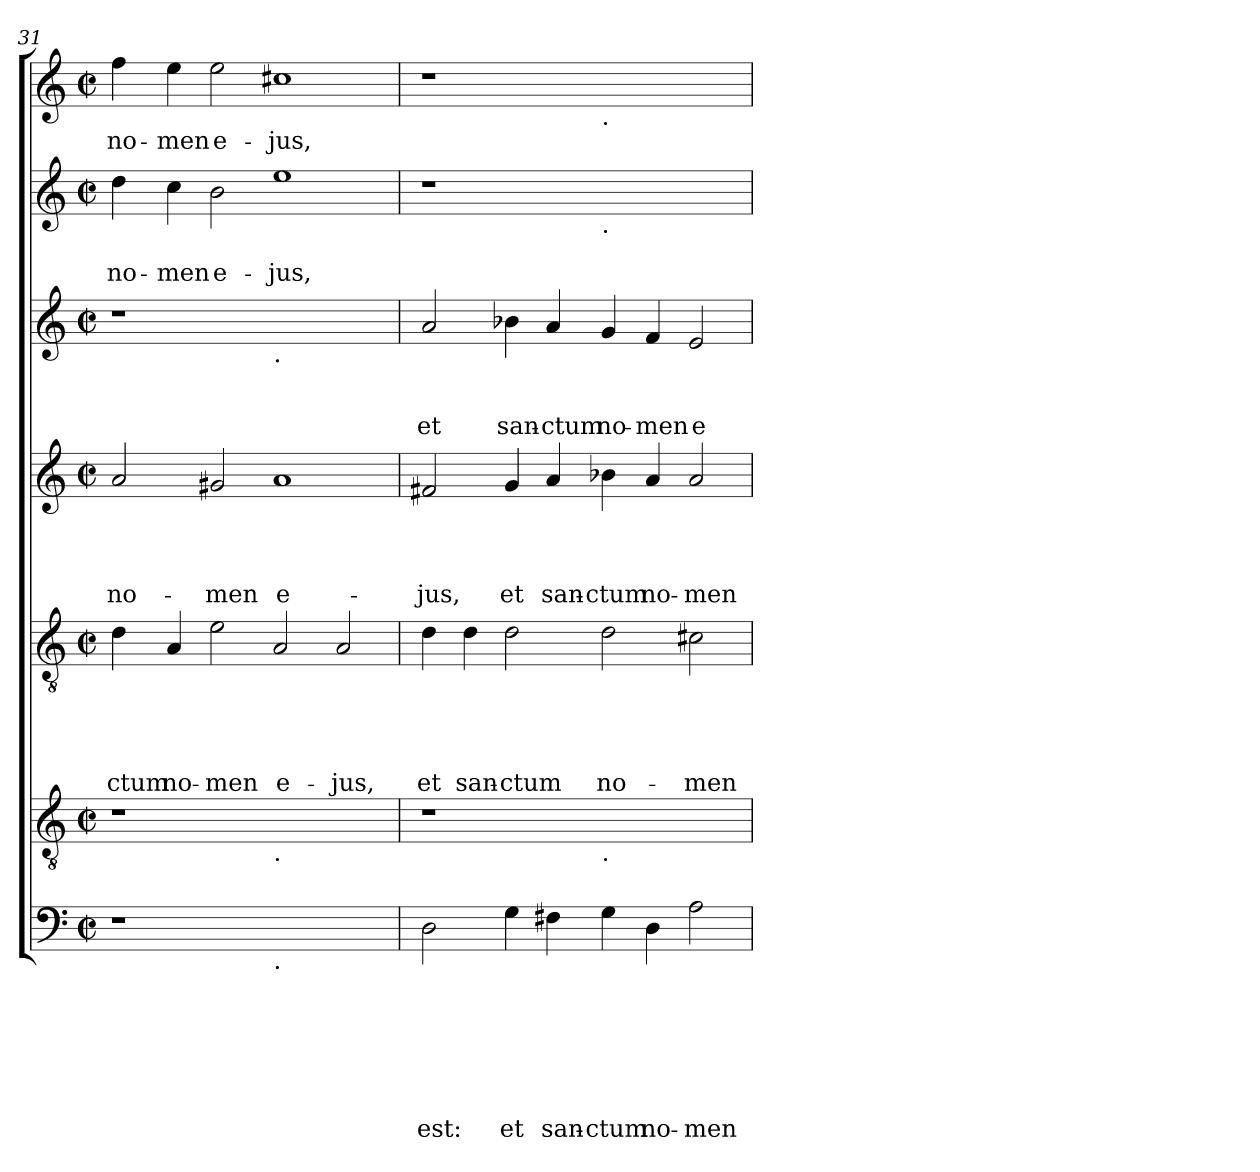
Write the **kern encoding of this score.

**kern	**text	**text	**text	**text	**text	**text	**text	**kern	**kern	**text	**text	**text	**text	**text	**kern	**text	**text	**text	**text	**kern	**text	**text	**text	**kern	**text	**text	**kern	**text
*part7	*part7	*part7	*part7	*part7	*part7	*part7	*part7	*part6	*part5	*part5	*part5	*part5	*part5	*part5	*part4	*part4	*part4	*part4	*part4	*part3	*part3	*part3	*part3	*part2	*part2	*part2	*part1	*part1
*staff7	*staff7	*staff7	*staff7	*staff7	*staff7	*staff7	*staff7	*staff6	*staff5	*staff5	*staff5	*staff5	*staff5	*staff5	*staff4	*staff4	*staff4	*staff4	*staff4	*staff3	*staff3	*staff3	*staff3	*staff2	*staff2	*staff2	*staff1	*staff1
*clefF4	*	*	*	*	*	*	*	*clefGv2	*clefGv2	*	*	*	*	*	*clefG2	*	*	*	*	*clefG2	*	*	*	*clefG2	*	*	*clefG2	*
*k[]	*	*	*	*	*	*	*	*k[]	*k[]	*	*	*	*	*	*k[]	*	*	*	*	*k[]	*	*	*	*k[]	*	*	*k[]	*
*C:	*	*	*	*	*	*	*	*C:	*C:	*	*	*	*	*	*C:	*	*	*	*	*C:	*	*	*	*C:	*	*	*C:	*
*M2/2	*	*	*	*	*	*	*	*M2/2	*M2/2	*	*	*	*	*	*M2/2	*	*	*	*	*M2/2	*	*	*	*M2/2	*	*	*M2/2	*
*met(c|)	*	*	*	*	*	*	*	*met(c|)	*met(c|)	*	*	*	*	*	*met(c|)	*	*	*	*	*met(c|)	*	*	*	*met(c|)	*	*	*met(c|)	*
=31	=31	=31	=31	=31	=31	=31	=31	=31	=31	=31	=31	=31	=31	=31	=31	=31	=31	=31	=31	=31	=31	=31	=31	=31	=31	=31	=31	=31
!	!	!	!	!	!	!	!	!	!	!	!	!	!	!LO:LY:b	!	!	!	!	!LO:LY:b	!	!	!	!	!	!	!LO:LY:b	!	!LO:LY:b
1r	.	.	.	.	.	.	.	1r	4d\	.	.	.	.	-ctum	2a/	.	.	.	no-	1r	.	.	.	4dd\	.	no-	4ff\	no-
!	!	!	!	!	!	!	!	!	!	!	!	!	!	!LO:LY:b	!	!	!	!	!	!	!	!	!	!	!	!LO:LY:b	!	!LO:LY:b
.	.	.	.	.	.	.	.	.	4A/	.	.	.	.	no-	.	.	.	.	.	.	.	.	.	4cc\	.	-men	4ee\	-men
!	!	!	!	!	!	!	!	!	!	!	!	!	!	!LO:LY:b	!	!	!	!	!LO:LY:b	!	!	!	!	!	!	!LO:LY:b	!	!LO:LY:b
.	.	.	.	.	.	.	.	.	2e\	.	.	.	.	-men	2g#X/	.	.	.	-men	.	.	.	.	2b\	.	e-	2ee\	e-
!	!	!	!	!	!	!	!	!	!	!	!	!	!	!	!	!	!	!	!	!LO:TX:b:t=.	!	!	!	!	!	!	!	!
!	!	!	!	!	!	!	!	!LO:TX:b:t=.	!	!	!	!	!	!	!	!	!	!	!	!	!	!	!	!	!	!	!	!
!LO:TX:b:t=.	!	!	!	!	!	!	!	!	!	!	!	!	!	!	!	!	!	!	!	!	!	!	!	!	!	!	!	!
!	!	!	!	!	!	!	!	!	!	!	!	!	!	!LO:LY:b	!	!	!	!	!LO:LY:b	!	!	!	!	!	!	!LO:LY:b	!	!LO:LY:b
1ryy	.	.	.	.	.	.	.	1ryy	2A/	.	.	.	.	e-	1a	.	.	.	e-	1ryy	.	.	.	1ee	.	-jus,	1cc#X	-jus,
!	!	!	!	!	!	!	!	!	!	!	!	!	!	!LO:LY:b	!	!	!	!	!	!	!	!	!	!	!	!	!	!
.	.	.	.	.	.	.	.	.	2A/	.	.	.	.	-jus,	.	.	.	.	.	.	.	.	.	.	.	.	.	.
=32	=32	=32	=32	=32	=32	=32	=32	=32	=32	=32	=32	=32	=32	=32	=32	=32	=32	=32	=32	=32	=32	=32	=32	=32	=32	=32	=32	=32
!	!	!	!	!	!	!	!LO:LY:b	!	!	!	!	!	!	!LO:LY:b	!	!	!	!	!LO:LY:b	!	!	!	!LO:LY:b	!	!	!	!	!
2D\	.	.	.	.	.	.	est:	1r	4d\	.	.	.	.	et	2f#X/	.	.	.	-jus,	2a/	.	.	et	1r	.	.	1r	.
!	!	!	!	!	!	!	!	!	!	!	!	!	!	!LO:LY:b	!	!	!	!	!	!	!	!	!	!	!	!	!	!
.	.	.	.	.	.	.	.	.	4d\	.	.	.	.	san-	.	.	.	.	.	.	.	.	.	.	.	.	.	.
!	!	!	!	!	!	!	!LO:LY:b	!	!	!	!	!	!	!LO:LY:b	!	!	!	!	!LO:LY:b	!	!	!	!LO:LY:b	!	!	!	!	!
4G\	.	.	.	.	.	.	et	.	2d\	.	.	.	.	-ctum	4g/	.	.	.	et	4b-X\	.	.	san-	.	.	.	.	.
!	!	!	!	!	!	!	!LO:LY:b	!	!	!	!	!	!	!	!	!	!	!	!LO:LY:b	!	!	!	!LO:LY:b	!	!	!	!	!
4F#X\	.	.	.	.	.	.	san-	.	.	.	.	.	.	.	4a/	.	.	.	san-	4a/	.	.	-ctum	.	.	.	.	.
!	!	!	!	!	!	!	!	!	!	!	!	!	!	!	!	!	!	!	!	!	!	!	!	!	!	!	!LO:TX:b:t=.	!
!	!	!	!	!	!	!	!	!	!	!	!	!	!	!	!	!	!	!	!	!	!	!	!	!LO:TX:b:t=.	!	!	!	!
!	!	!	!	!	!	!	!	!LO:TX:b:t=.	!	!	!	!	!	!	!	!	!	!	!	!	!	!	!	!	!	!	!	!
!	!	!	!	!	!	!	!LO:LY:b	!	!	!	!	!	!	!LO:LY:b	!	!	!	!	!LO:LY:b	!	!	!	!LO:LY:b	!	!	!	!	!
4G\	.	.	.	.	.	.	-ctum	1ryy	2d\	.	.	.	.	no-	4b-X\	.	.	.	-ctum	4g/	.	.	no-	1ryy	.	.	1ryy	.
!	!	!	!	!	!	!	!LO:LY:b	!	!	!	!	!	!	!	!	!	!	!	!LO:LY:b	!	!	!	!LO:LY:b	!	!	!	!	!
4D\	.	.	.	.	.	.	no-	.	.	.	.	.	.	.	4a/	.	.	.	no-	4f/	.	.	-men	.	.	.	.	.
!	!	!	!	!	!	!	!LO:LY:b	!	!	!	!	!	!	!LO:LY:b	!	!	!	!	!LO:LY:b	!	!	!	!LO:LY:b	!	!	!	!	!
2A\	.	.	.	.	.	.	-men	.	2c#X\	.	.	.	.	-men	2a/	.	.	.	-men	2e/	.	.	e-	.	.	.	.	.
=	=	=	=	=	=	=	=	=	=	=	=	=	=	=	=	=	=	=	=	=	=	=	=	=	=	=	=	=
*-	*-	*-	*-	*-	*-	*-	*-	*-	*-	*-	*-	*-	*-	*-	*-	*-	*-	*-	*-	*-	*-	*-	*-	*-	*-	*-	*-	*-
